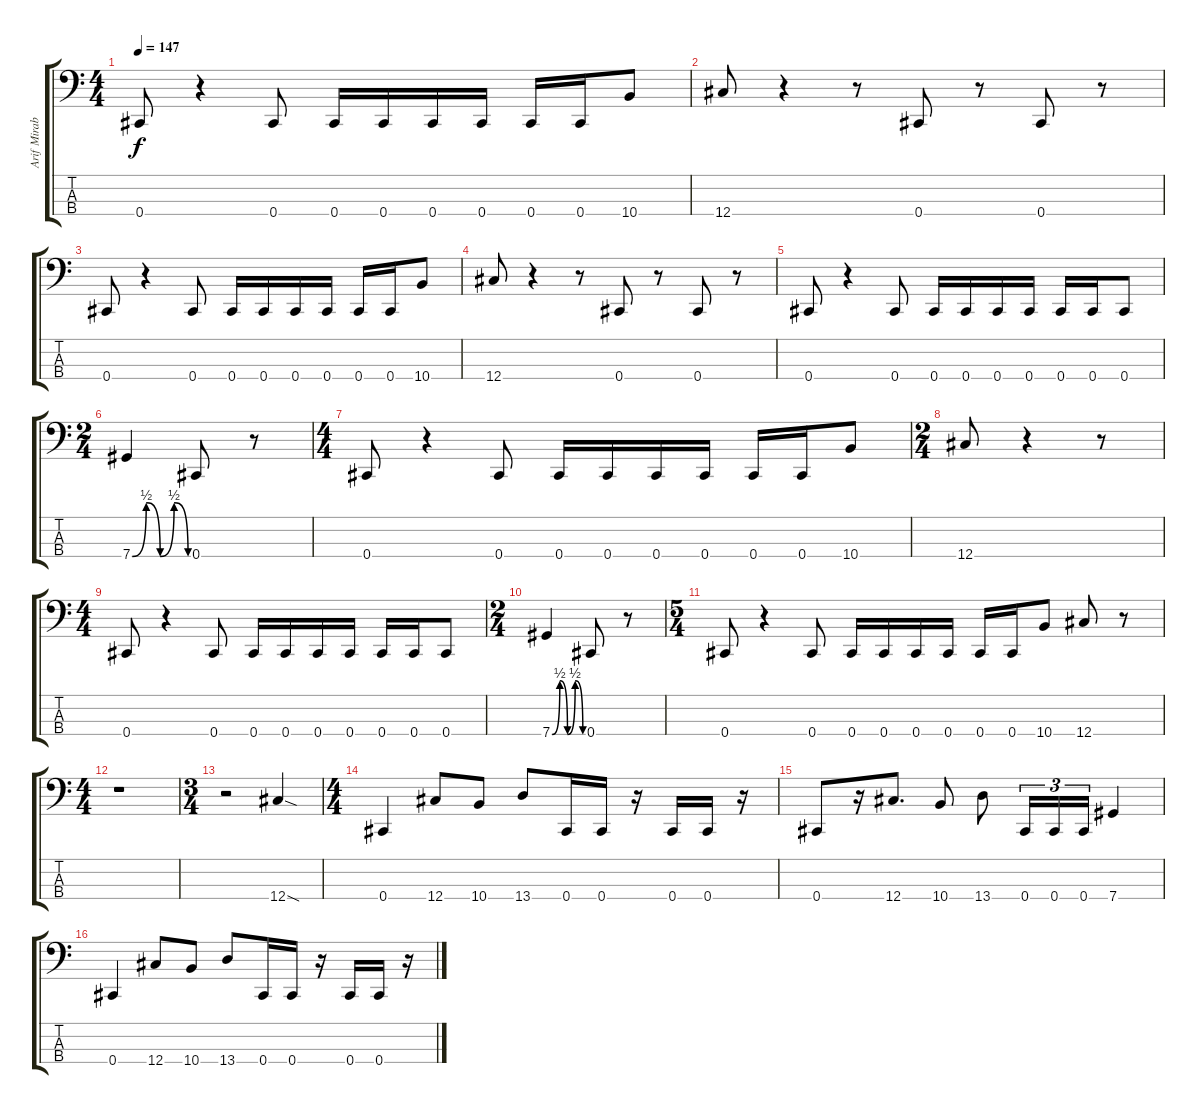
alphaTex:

\track ("Arif Mirabdolbaghi" "Arif Mirab") {instrument electricbassfinger}
\staff {score tabs}
\tuning (Gb2 Db2 Ab1 Db1) {hide}
\ts (4 4)
\tempo 147
\clef f4
\ks c
0.4.8{dy f instrument electricbassfinger} r.4 0.4.8 0.4.16 0.4.16 0.4.16 0.4.16 0.4.16 0.4.16 10.4.8 |
12.4.8 r.4 r.8 0.4.8 r.8 0.4.8 r.8 |
0.4.8 r.4 0.4.8 0.4.16 0.4.16 0.4.16 0.4.16 0.4.16 0.4.16 10.4.8 |
12.4.8 r.4 r.8 0.4.8 r.8 0.4.8 r.8 |
0.4.8 r.4 0.4.8 0.4.16 0.4.16 0.4.16 0.4.16 0.4.16 0.4.16 0.4.8 |
\ts (2 4)
7.4{be (custom 0 0 15 2 30 0 45 2 60 0)}.4 0.4.8 r.8 |
\ts (4 4)
0.4.8 r.4 0.4.8 0.4.16 0.4.16 0.4.16 0.4.16 0.4.16 0.4.16 10.4.8 |
\ts (2 4)
12.4.8 r.4 r.8 |
\ts (4 4)
0.4.8 r.4 0.4.8 0.4.16 0.4.16 0.4.16 0.4.16 0.4.16 0.4.16 0.4.8 |
\ts (2 4)
7.4{be (custom 0 0 15 2 30 0 45 2 60 0)}.4 0.4.8 r.8 |
\ts (5 4)
0.4.8 r.4 0.4.8 0.4.16 0.4.16 0.4.16 0.4.16 0.4.16 0.4.16 10.4.8 12.4.8 r.8 |
\ts (4 4)
r.1 |
\ts (3 4)
r.2 12.4{sod}.4 |
\ts (4 4)
0.4.4 12.4.8 10.4.8 13.4.8 0.4.16 0.4.16 r.16 0.4.16 0.4.16 r.16 |
0.4.8 r.16 12.4.8{d} 10.4.8 13.4.8 0.4.16{tu (3 2)} 0.4.16{tu (3 2)} 0.4.16{tu (3 2)} 7.4.4 |
0.4.4 12.4.8 10.4.8 13.4.8 0.4.16 0.4.16 r.16 0.4.16 0.4.16 r.16
